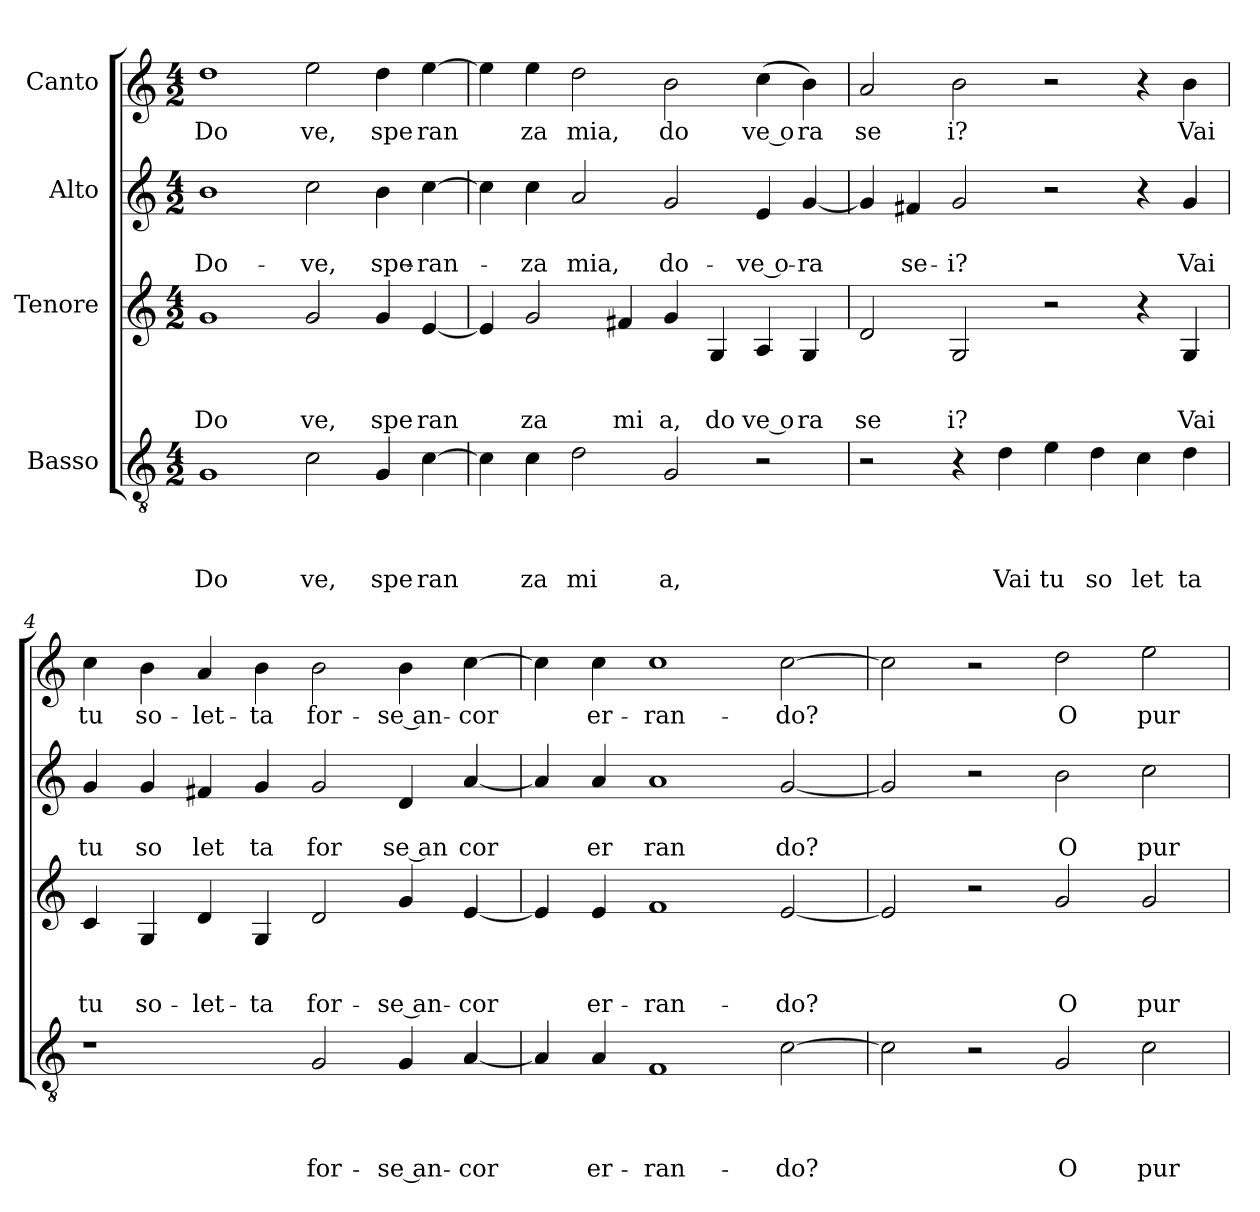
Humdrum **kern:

**kern	**text	**text	**text	**text	**kern	**text	**text	**text	**kern	**text	**text	**kern	**text
*part4	*part4	*part4	*part4	*part4	*part3	*part3	*part3	*part3	*part2	*part2	*part2	*part1	*part1
*staff4	*staff4	*staff4	*staff4	*staff4	*staff3	*staff3	*staff3	*staff3	*staff2	*staff2	*staff2	*staff1	*staff1
*I"Basso	*	*	*	*	*I"Tenore	*	*	*	*I"Alto	*	*	*I"Canto	*
*clefGv2	*	*	*	*	*clefG2	*	*	*	*clefG2	*	*	*clefG2	*
*k[]	*	*	*	*	*k[]	*	*	*	*k[]	*	*	*k[]	*
*C:	*	*	*	*	*C:	*	*	*	*C:	*	*	*C:	*
*M4/2	*	*	*	*	*M4/2	*	*	*	*M4/2	*	*	*M4/2	*
=1	=1	=1	=1	=1	=1	=1	=1	=1	=1	=1	=1	=1	=1
!	!	!	!	!LO:LY:b	!	!	!	!LO:LY:b	!	!	!LO:LY:b	!	!LO:LY:b
1G	.	.	.	Do	1g	.	.	Do	1b	.	Do-	1dd	Do
!	!	!	!	!LO:LY:b	!	!	!	!LO:LY:b	!	!	!LO:LY:b	!	!LO:LY:b
2c\	.	.	.	ve,	2g/	.	.	ve,	2cc\	.	-ve,	2ee\	ve,
!	!	!	!	!LO:LY:b	!	!	!	!LO:LY:b	!	!	!LO:LY:b	!	!LO:LY:b
4G/	.	.	.	spe	4g/	.	.	spe	4b\	.	spe-	4dd\	spe
!	!	!	!	!LO:LY:b	!	!	!	!LO:LY:b	!	!	!LO:LY:b	!	!LO:LY:b
[>4c\	.	.	.	ran	[<4e/	.	.	ran	[>4cc\	.	-ran-	[>4ee\	ran
=2	=2	=2	=2	=2	=2	=2	=2	=2	=2	=2	=2	=2	=2
4c\]	.	.	.	.	4e/]	.	.	.	4cc\]	.	.	4ee\]	.
!	!	!	!	!LO:LY:b	!	!	!	!LO:LY:b	!	!	!LO:LY:b	!	!LO:LY:b
4c\	.	.	.	za	2g/	.	.	za	4cc\	.	-za	4ee\	za
!	!	!	!	!LO:LY:b	!	!	!	!	!	!	!LO:LY:b	!	!LO:LY:b
2d\	.	.	.	mi	.	.	.	.	2a/	.	mia,	2dd\	mia,
!	!	!	!	!	!	!	!	!LO:LY:b	!	!	!	!	!
.	.	.	.	.	4f#/	.	.	mi	.	.	.	.	.
!	!	!	!	!LO:LY:b	!	!	!	!LO:LY:b	!	!	!LO:LY:b	!	!LO:LY:b
2G/	.	.	.	a,	4g/	.	.	a,	2g/	.	do-	2b\	do
!	!	!	!	!	!	!	!	!LO:LY:b	!	!	!	!	!
.	.	.	.	.	4G/	.	.	do	.	.	.	.	.
!	!	!	!	!	!	!	!	!LO:LY:b:rj	!	!	!LO:LY:b:rj	!	!LO:LY:b:rj
2r	.	.	.	.	4A/	.	.	ve o	4e/	.	-ve o-	(<4cc\	ve o
!	!	!	!	!	!	!	!	!LO:LY:b	!	!	!LO:LY:b	!	!LO:LY:b
.	.	.	.	.	4G/	.	.	ra	[<4g/	.	-ra	4b\)	ra
=3	=3	=3	=3	=3	=3	=3	=3	=3	=3	=3	=3	=3	=3
!	!	!	!	!	!	!	!	!LO:LY:b	!	!	!	!	!LO:LY:b
2r	.	.	.	.	2d/	.	.	se	4g/]	.	.	2a/	se
!	!	!	!	!	!	!	!	!	!	!	!LO:LY:b	!	!
.	.	.	.	.	.	.	.	.	4f#/	.	se-	.	.
!	!	!	!	!	!	!	!	!LO:LY:b	!	!	!LO:LY:b	!	!LO:LY:b
4r	.	.	.	.	2G/	.	.	i?	2g/	.	-i?	2b\	i?
!	!	!	!	!LO:LY:b	!	!	!	!	!	!	!	!	!
4d\	.	.	.	Vai	.	.	.	.	.	.	.	.	.
!	!	!	!	!LO:LY:b	!	!	!	!	!	!	!	!	!
4e\	.	.	.	tu	2r	.	.	.	2r	.	.	2r	.
!	!	!	!	!LO:LY:b	!	!	!	!	!	!	!	!	!
4d\	.	.	.	so	.	.	.	.	.	.	.	.	.
!	!	!	!	!LO:LY:b	!	!	!	!	!	!	!	!	!
4c\	.	.	.	let	4r	.	.	.	4r	.	.	4r	.
!	!	!	!	!LO:LY:b	!	!	!	!LO:LY:b	!	!	!LO:LY:b	!	!LO:LY:b
4d\	.	.	.	ta	4G/	.	.	Vai	4g/	.	Vai	4b\	Vai
!!LO:LB:g=z
=4	=4	=4	=4	=4	=4	=4	=4	=4	=4	=4	=4	=4	=4
!	!	!	!	!	!	!	!	!LO:LY:b	!	!	!LO:LY:b	!	!LO:LY:b
1r	.	.	.	.	4c/	.	.	tu	4g/	.	tu	4cc\	tu
!	!	!	!	!	!	!	!	!LO:LY:b	!	!	!LO:LY:b	!	!LO:LY:b
.	.	.	.	.	4G/	.	.	so-	4g/	.	so	4b\	so-
!	!	!	!	!	!	!	!	!LO:LY:b	!	!	!LO:LY:b	!	!LO:LY:b
.	.	.	.	.	4d/	.	.	-let-	4f#X/	.	let	4a/	-let-
!	!	!	!	!	!	!	!	!LO:LY:b	!	!	!LO:LY:b	!	!LO:LY:b
.	.	.	.	.	4G/	.	.	-ta	4g/	.	ta	4b\	-ta
!	!	!	!	!LO:LY:b	!	!	!	!LO:LY:b	!	!	!LO:LY:b	!	!LO:LY:b
2G/	.	.	.	for-	2d/	.	.	for-	2g/	.	for	2b\	for-
!	!	!	!	!LO:LY:b:rj	!	!	!	!LO:LY:b:rj	!	!	!LO:LY:b:rj	!	!LO:LY:b:rj
4G/	.	.	.	-se an-	(4g/	.	.	-se an-	4d/	.	se an	4b\	-se an-
!	!	!	!	!LO:LY:b	!	!	!	!LO:LY:b	!	!	!LO:LY:b	!	!LO:LY:b
[<4A/	.	.	.	-cor	[<4e/	.	.	-cor	[<4a/	.	cor	[>4cc\	-cor
=5	=5	=5	=5	=5	=5	=5	=5	=5	=5	=5	=5	=5	=5
4A/]	.	.	.	.	4e/]	.	.	.	4a/]	.	.	4cc>\]	.
!	!	!	!	!LO:LY:b	!	!	!	!LO:LY:b	!	!	!LO:LY:b	!	!LO:LY:b
4A/	.	.	.	er-	4e/	.	.	er-	4a/	.	er	4cc\	er-
!	!	!	!	!LO:LY:b	!	!	!	!LO:LY:b	!	!	!LO:LY:b	!	!LO:LY:b
1F	.	.	.	-ran-	1f	.	.	-ran-	1a	.	ran	1cc	-ran-
!	!	!	!	!LO:LY:b	!	!	!	!LO:LY:b	!	!	!LO:LY:b	!	!LO:LY:b
[>2c\	.	.	.	-do?	[<2e/	.	.	-do?	[<2g/	.	do?	[>2cc\	-do?
=6	=6	=6	=6	=6	=6	=6	=6	=6	=6	=6	=6	=6	=6
2c\]	.	.	.	.	2e/]	.	.	.	2g/]	.	.	2cc\]	.
2r	.	.	.	.	2r	.	.	.	2r	.	.	2r	.
!	!	!	!	!LO:LY:b	!	!	!	!LO:LY:b	!	!	!LO:LY:b	!	!LO:LY:b
2G/	.	.	.	O	2g/	.	.	O	2b\	.	O	2dd\	O
!	!	!	!	!LO:LY:b	!	!	!	!LO:LY:b	!	!	!LO:LY:b	!	!LO:LY:b
2c\	.	.	.	pur	2g/	.	.	pur	2cc\	.	pur	2ee\	pur
=	=	=	=	=	=	=	=	=	=	=	=	=	=
*-	*-	*-	*-	*-	*-	*-	*-	*-	*-	*-	*-	*-	*-
